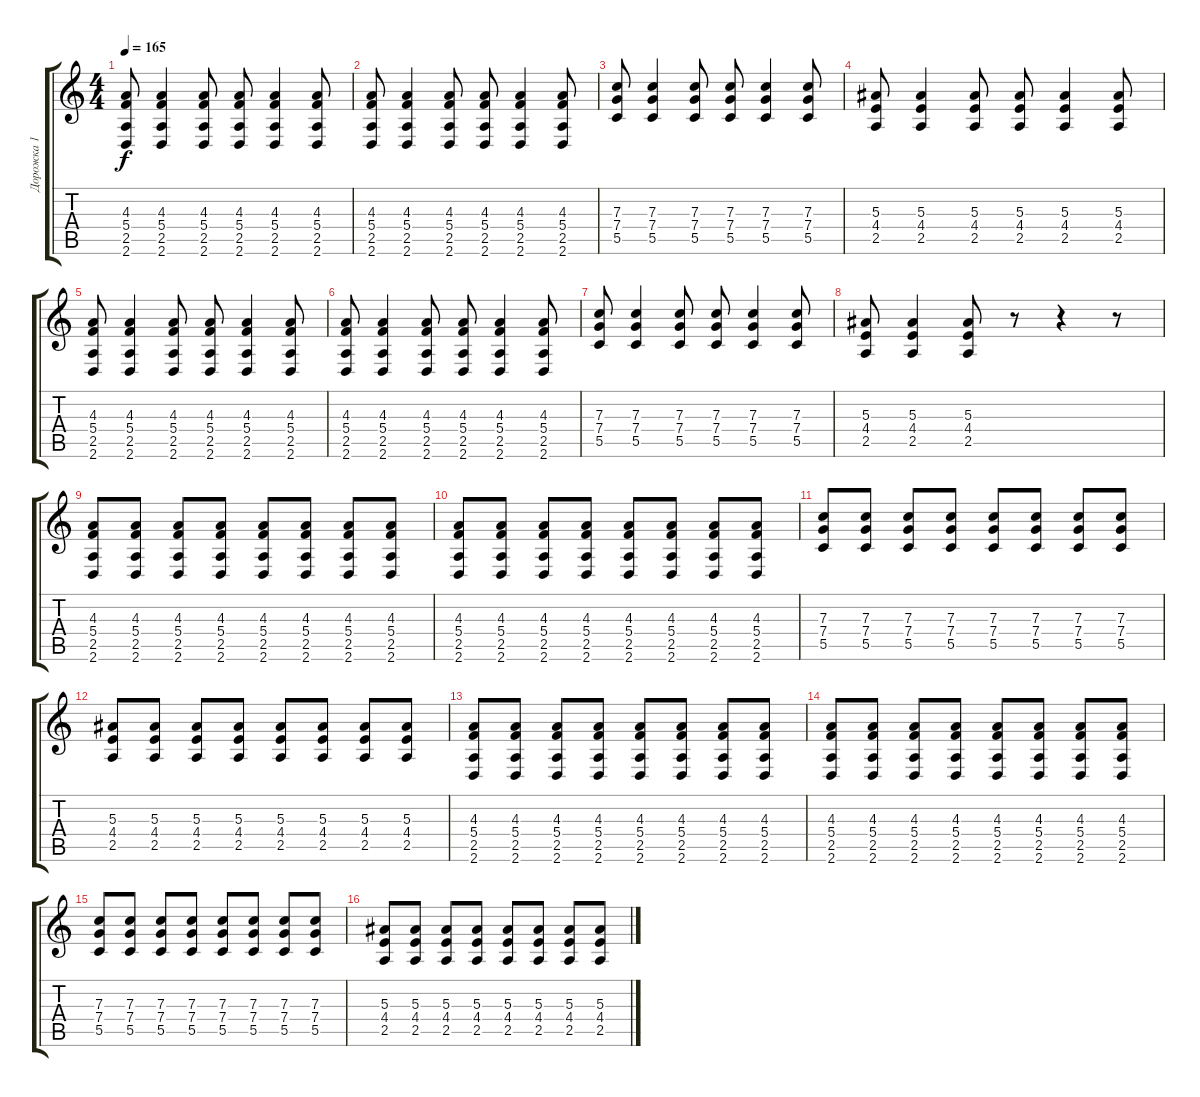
\track ("Дорожка 1" "Дорожка 1") {instrument overdrivenguitar}
\staff {score tabs}
\tuning (D4 A3 F3 C3 G2 C2) {hide}
\ts (4 4)
\tempo 165
\clef g2
\ks c
(4.3 5.4 2.5 2.6).8{dy f} (4.3 5.4 2.5 2.6).4 (4.3 5.4 2.5 2.6).8 (4.3 5.4 2.5 2.6).8 (4.3 5.4 2.5 2.6).4 (4.3 5.4 2.5 2.6).8 |
(4.3 5.4 2.5 2.6).8 (4.3 5.4 2.5 2.6).4 (4.3 5.4 2.5 2.6).8 (4.3 5.4 2.5 2.6).8 (4.3 5.4 2.5 2.6).4 (4.3 5.4 2.5 2.6).8 |
(7.3 7.4 5.5).8 (7.3 7.4 5.5).4 (7.3 7.4 5.5).8 (7.3 7.4 5.5).8 (7.3 7.4 5.5).4 (7.3 7.4 5.5).8 |
(5.3 4.4 2.5).8 (5.3 4.4 2.5).4 (5.3 4.4 2.5).8 (5.3 4.4 2.5).8 (5.3 4.4 2.5).4 (5.3 4.4 2.5).8 |
(4.3 5.4 2.5 2.6).8 (4.3 5.4 2.5 2.6).4 (4.3 5.4 2.5 2.6).8 (4.3 5.4 2.5 2.6).8 (4.3 5.4 2.5 2.6).4 (4.3 5.4 2.5 2.6).8 |
(4.3 5.4 2.5 2.6).8 (4.3 5.4 2.5 2.6).4 (4.3 5.4 2.5 2.6).8 (4.3 5.4 2.5 2.6).8 (4.3 5.4 2.5 2.6).4 (4.3 5.4 2.5 2.6).8 |
(7.3 7.4 5.5).8 (7.3 7.4 5.5).4 (7.3 7.4 5.5).8 (7.3 7.4 5.5).8 (7.3 7.4 5.5).4 (7.3 7.4 5.5).8 |
(5.3 4.4 2.5).8 (5.3 4.4 2.5).4 (5.3 4.4 2.5).8 r.8 r.4 r.8 |
(4.3 5.4 2.5 2.6).8 (4.3 5.4 2.5 2.6).8 (4.3 5.4 2.5 2.6).8 (4.3 5.4 2.5 2.6).8 (4.3 5.4 2.5 2.6).8 (4.3 5.4 2.5 2.6).8 (4.3 5.4 2.5 2.6).8 (4.3 5.4 2.5 2.6).8 |
(4.3 5.4 2.5 2.6).8 (4.3 5.4 2.5 2.6).8 (4.3 5.4 2.5 2.6).8 (4.3 5.4 2.5 2.6).8 (4.3 5.4 2.5 2.6).8 (4.3 5.4 2.5 2.6).8 (4.3 5.4 2.5 2.6).8 (4.3 5.4 2.5 2.6).8 |
(7.3 7.4 5.5).8 (7.3 7.4 5.5).8 (7.3 7.4 5.5).8 (7.3 7.4 5.5).8 (7.3 7.4 5.5).8 (7.3 7.4 5.5).8 (7.3 7.4 5.5).8 (7.3 7.4 5.5).8 |
(5.3 4.4 2.5).8 (5.3 4.4 2.5).8 (5.3 4.4 2.5).8 (5.3 4.4 2.5).8 (5.3 4.4 2.5).8 (5.3 4.4 2.5).8 (5.3 4.4 2.5).8 (5.3 4.4 2.5).8 |
(4.3 5.4 2.5 2.6).8 (4.3 5.4 2.5 2.6).8 (4.3 5.4 2.5 2.6).8 (4.3 5.4 2.5 2.6).8 (4.3 5.4 2.5 2.6).8 (4.3 5.4 2.5 2.6).8 (4.3 5.4 2.5 2.6).8 (4.3 5.4 2.5 2.6).8 |
(4.3 5.4 2.5 2.6).8 (4.3 5.4 2.5 2.6).8 (4.3 5.4 2.5 2.6).8 (4.3 5.4 2.5 2.6).8 (4.3 5.4 2.5 2.6).8 (4.3 5.4 2.5 2.6).8 (4.3 5.4 2.5 2.6).8 (4.3 5.4 2.5 2.6).8 |
(7.3 7.4 5.5).8 (7.3 7.4 5.5).8 (7.3 7.4 5.5).8 (7.3 7.4 5.5).8 (7.3 7.4 5.5).8 (7.3 7.4 5.5).8 (7.3 7.4 5.5).8 (7.3 7.4 5.5).8 |
(5.3 4.4 2.5).8 (5.3 4.4 2.5).8 (5.3 4.4 2.5).8 (5.3 4.4 2.5).8 (5.3 4.4 2.5).8 (5.3 4.4 2.5).8 (5.3 4.4 2.5).8 (5.3 4.4 2.5).8
